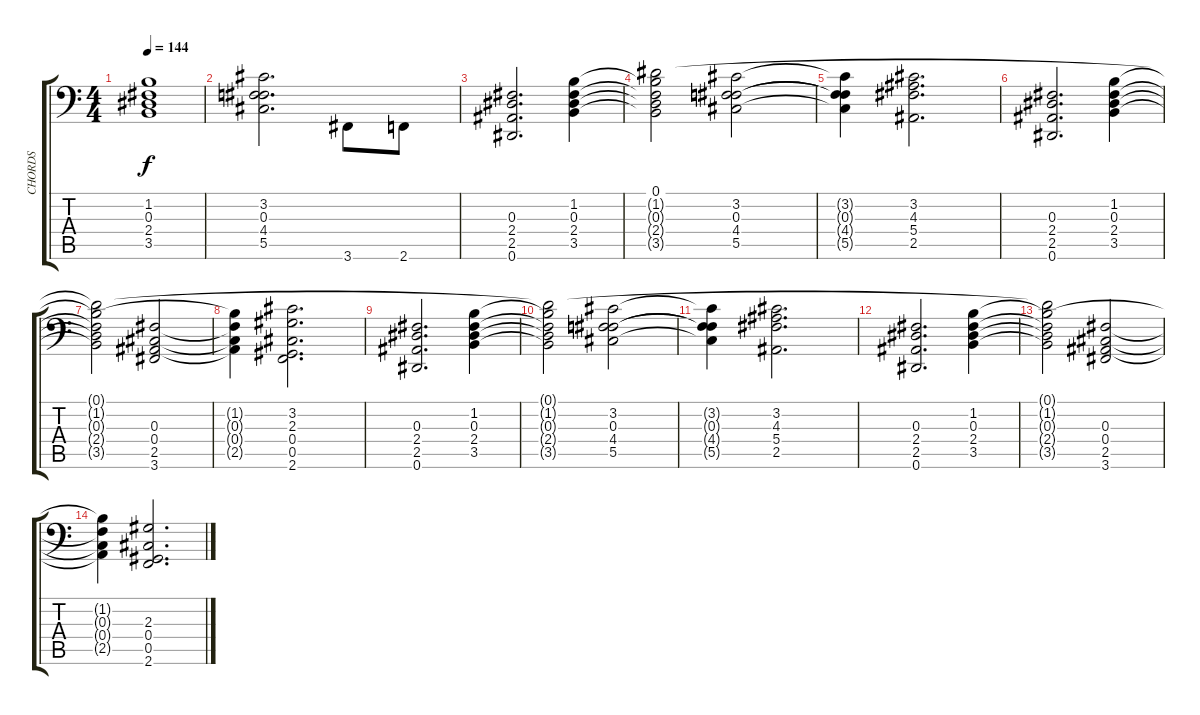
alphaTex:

\track ("CHORDS" "CHORDS") {instrument acousticguitarnylon}
\staff {score tabs}
\tuning (Eb3 Bb2 Gb2 Db2 Ab1 Eb1) {hide}
\ts (4 4)
\tempo 144
\clef f4
\ks c
(1.2 0.3 2.4 3.5).1{dy f} |
(3.2 0.3 4.4 5.5).2{d beam merge} 3.6.8 2.6.8 |
(0.3 2.4 2.5 0.6).2{d} (1.2 0.3 2.4 3.5).4 |
(0.1 1.2{t} 0.3{t} 2.4{t} 3.5{t}).2 (3.2 0.3 4.4 5.5).2 |
(3.2{t} 0.3{t} 4.4{t} 5.5{t}).4 (3.2 4.3 5.4 2.5).2{d} |
(0.3 2.4 2.5 0.6).2{d} (1.2 0.3 2.4 3.5).4 |
(0.1{t} 1.2{t} 0.3{t} 2.4{t} 3.5{t}).2 (0.3 0.4 2.5 3.6).2 |
(1.2{t} 0.3{t} 0.4{t} 2.5{t}).4 (3.2 2.3 0.4 0.5 2.6).2{d} |
(0.3 2.4 2.5 0.6).2{d} (1.2 0.3 2.4 3.5).4 |
(0.1{t} 1.2{t} 0.3{t} 2.4{t} 3.5{t}).2 (3.2 0.3 4.4 5.5).2 |
(3.2{t} 0.3{t} 4.4{t} 5.5{t}).4 (3.2 4.3 5.4 2.5).2{d} |
(0.3 2.4 2.5 0.6).2{d} (1.2 0.3 2.4 3.5).4 |
(0.1{t} 1.2{t} 0.3{t} 2.4{t} 3.5{t}).2 (0.3 0.4 2.5 3.6).2 |
(1.2{t} 0.3{t} 0.4{t} 2.5{t}).4 (2.3 0.4 0.5 2.6).2{d}
